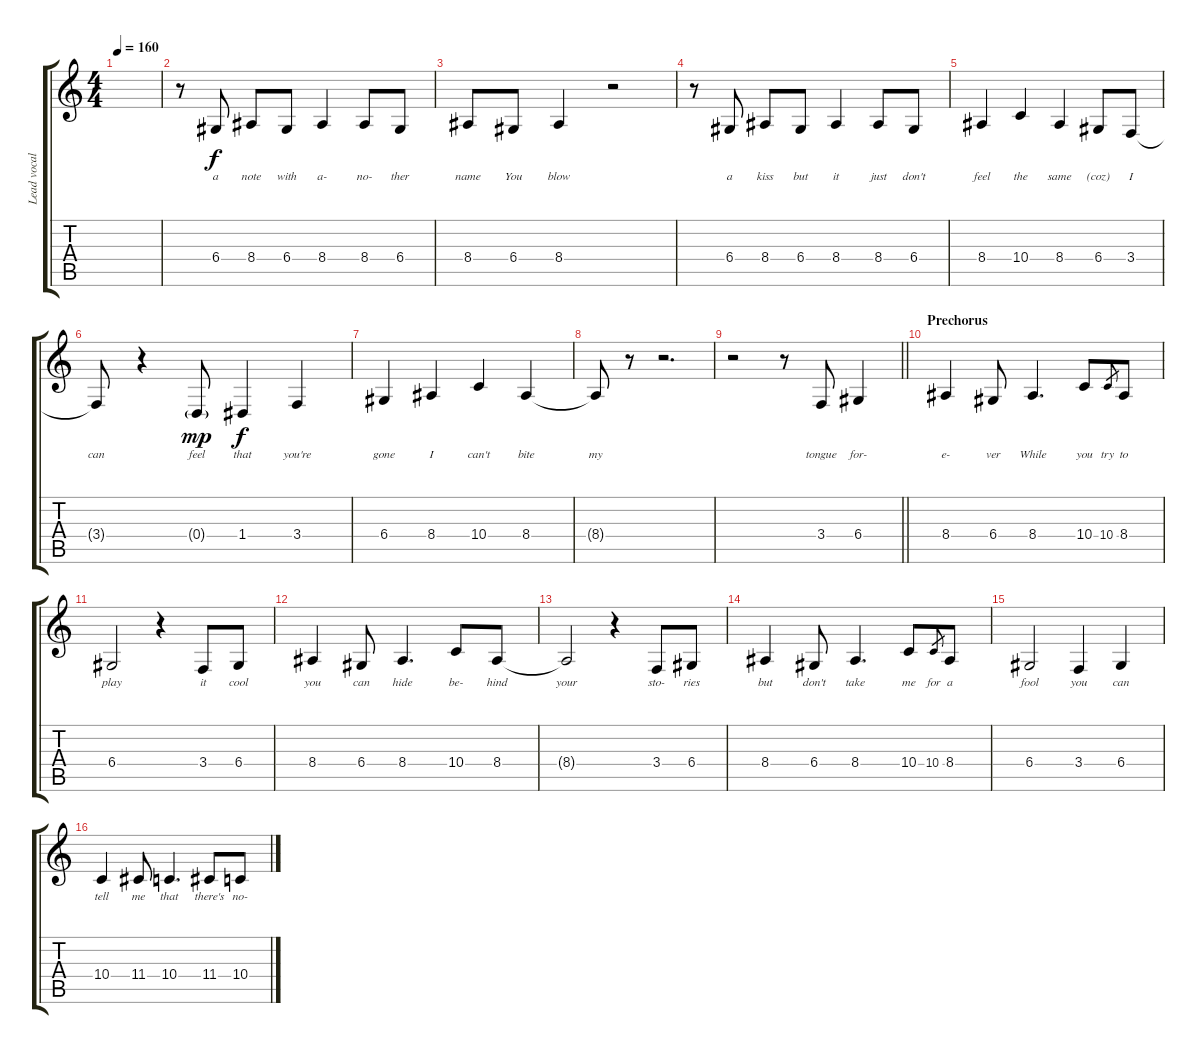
\track ("Lead vocal" "Lead vocal") {instrument cello}
\staff {score tabs}
\tuning (E4 B3 G3 D3 A2 E2) {hide}
\ts (4 4)
\tempo 160
\clef g2
\ks c
|
r.8 6.4.8{lyrics (0 "a") lyrics (1 "") lyrics (2 "") lyrics (3 "") lyrics (4 "")} 8.4.8{lyrics (0 "note") lyrics (1 "") lyrics (2 "") lyrics (3 "") lyrics (4 "")} 6.4.8{lyrics (0 "with") lyrics (1 "") lyrics (2 "") lyrics (3 "") lyrics (4 "")} 8.4.4{lyrics (0 "a-") lyrics (1 "") lyrics (2 "") lyrics (3 "") lyrics (4 "")} 8.4.8{lyrics (0 "no-") lyrics (1 "") lyrics (2 "") lyrics (3 "") lyrics (4 "")} 6.4.8{lyrics (0 "ther") lyrics (1 "") lyrics (2 "") lyrics (3 "") lyrics (4 "")} |
8.4.8{lyrics (0 "name") lyrics (1 "") lyrics (2 "") lyrics (3 "") lyrics (4 "")} 6.4.8{lyrics (0 "You") lyrics (1 "") lyrics (2 "") lyrics (3 "") lyrics (4 "")} 8.4.4{lyrics (0 "blow") lyrics (1 "") lyrics (2 "") lyrics (3 "") lyrics (4 "")} r.2 |
r.8 6.4.8{lyrics (0 "a") lyrics (1 "") lyrics (2 "") lyrics (3 "") lyrics (4 "")} 8.4.8{lyrics (0 "kiss") lyrics (1 "") lyrics (2 "") lyrics (3 "") lyrics (4 "")} 6.4.8{lyrics (0 "but") lyrics (1 "") lyrics (2 "") lyrics (3 "") lyrics (4 "")} 8.4.4{lyrics (0 "it") lyrics (1 "") lyrics (2 "") lyrics (3 "") lyrics (4 "")} 8.4.8{lyrics (0 "just") lyrics (1 "") lyrics (2 "") lyrics (3 "") lyrics (4 "")} 6.4.8{lyrics (0 "don't") lyrics (1 "") lyrics (2 "") lyrics (3 "") lyrics (4 "")} |
8.4.4{lyrics (0 "feel") lyrics (1 "") lyrics (2 "") lyrics (3 "") lyrics (4 "")} 10.4.4{lyrics (0 "the") lyrics (1 "") lyrics (2 "") lyrics (3 "") lyrics (4 "")} 8.4.4{lyrics (0 "same") lyrics (1 "") lyrics (2 "") lyrics (3 "") lyrics (4 "")} 6.4.8{lyrics (0 "(coz)") lyrics (1 "") lyrics (2 "") lyrics (3 "") lyrics (4 "")} 3.4.8{lyrics (0 "I") lyrics (1 "") lyrics (2 "") lyrics (3 "") lyrics (4 "")} |
3.4{t}.8{lyrics (0 "can") lyrics (1 "") lyrics (2 "") lyrics (3 "") lyrics (4 "")} r.4 0.4{g}.8{lyrics (0 "feel") lyrics (1 "") lyrics (2 "") lyrics (3 "") lyrics (4 "") dy mp} 1.4.4{lyrics (0 "that") lyrics (1 "") lyrics (2 "") lyrics (3 "") lyrics (4 "") dy f} 3.4.4{lyrics (0 "you're") lyrics (1 "") lyrics (2 "") lyrics (3 "") lyrics (4 "")} |
6.4.4{lyrics (0 "gone") lyrics (1 "") lyrics (2 "") lyrics (3 "") lyrics (4 "")} 8.4.4{lyrics (0 "I") lyrics (1 "") lyrics (2 "") lyrics (3 "") lyrics (4 "")} 10.4.4{lyrics (0 "can't") lyrics (1 "") lyrics (2 "") lyrics (3 "") lyrics (4 "")} 8.4.4{lyrics (0 "bite") lyrics (1 "") lyrics (2 "") lyrics (3 "") lyrics (4 "")} |
8.4{t}.8{lyrics (0 "my") lyrics (1 "") lyrics (2 "") lyrics (3 "") lyrics (4 "")} r.8 r.2{d} |
\barLineRight lightlight
r.2 r.8 3.4.8{lyrics (0 "tongue") lyrics (1 "") lyrics (2 "") lyrics (3 "") lyrics (4 "")} 6.4.4{lyrics (0 "for-") lyrics (1 "") lyrics (2 "") lyrics (3 "") lyrics (4 "")} |
\section ("" "Prechorus")
8.4.4{lyrics (0 "e-") lyrics (1 "") lyrics (2 "") lyrics (3 "") lyrics (4 "")} 6.4.8{lyrics (0 "ver") lyrics (1 "") lyrics (2 "") lyrics (3 "") lyrics (4 "")} 8.4.4{d lyrics (0 "While") lyrics (1 "") lyrics (2 "") lyrics (3 "") lyrics (4 "")} 10.4.8{lyrics (0 "you") lyrics (1 "") lyrics (2 "") lyrics (3 "") lyrics (4 "")} 10.4.8{lyrics (0 "try") lyrics (1 "") lyrics (2 "") lyrics (3 "") lyrics (4 "") gr} 8.4.8{lyrics (0 "to") lyrics (1 "") lyrics (2 "") lyrics (3 "") lyrics (4 "")} |
6.4.2{lyrics (0 "play") lyrics (1 "") lyrics (2 "") lyrics (3 "") lyrics (4 "")} r.4 3.4.8{lyrics (0 "it") lyrics (1 "") lyrics (2 "") lyrics (3 "") lyrics (4 "")} 6.4.8{lyrics (0 "cool") lyrics (1 "") lyrics (2 "") lyrics (3 "") lyrics (4 "")} |
8.4.4{lyrics (0 "you") lyrics (1 "") lyrics (2 "") lyrics (3 "") lyrics (4 "")} 6.4.8{lyrics (0 "can") lyrics (1 "") lyrics (2 "") lyrics (3 "") lyrics (4 "")} 8.4.4{d lyrics (0 "hide") lyrics (1 "") lyrics (2 "") lyrics (3 "") lyrics (4 "")} 10.4.8{lyrics (0 "be-") lyrics (1 "") lyrics (2 "") lyrics (3 "") lyrics (4 "")} 8.4.8{lyrics (0 "hind") lyrics (1 "") lyrics (2 "") lyrics (3 "") lyrics (4 "")} |
8.4{t}.2{lyrics (0 "your") lyrics (1 "") lyrics (2 "") lyrics (3 "") lyrics (4 "")} r.4 3.4.8{lyrics (0 "sto-") lyrics (1 "") lyrics (2 "") lyrics (3 "") lyrics (4 "")} 6.4.8{lyrics (0 "ries") lyrics (1 "") lyrics (2 "") lyrics (3 "") lyrics (4 "")} |
8.4.4{lyrics (0 "but") lyrics (1 "") lyrics (2 "") lyrics (3 "") lyrics (4 "")} 6.4.8{lyrics (0 "don't") lyrics (1 "") lyrics (2 "") lyrics (3 "") lyrics (4 "")} 8.4.4{d lyrics (0 "take") lyrics (1 "") lyrics (2 "") lyrics (3 "") lyrics (4 "")} 10.4.8{lyrics (0 "me") lyrics (1 "") lyrics (2 "") lyrics (3 "") lyrics (4 "")} 10.4.8{lyrics (0 "for") lyrics (1 "") lyrics (2 "") lyrics (3 "") lyrics (4 "") gr} 8.4.8{lyrics (0 "a") lyrics (1 "") lyrics (2 "") lyrics (3 "") lyrics (4 "")} |
6.4.2{lyrics (0 "fool") lyrics (1 "") lyrics (2 "") lyrics (3 "") lyrics (4 "")} 3.4.4{lyrics (0 "you") lyrics (1 "") lyrics (2 "") lyrics (3 "") lyrics (4 "")} 6.4.4{lyrics (0 "can") lyrics (1 "") lyrics (2 "") lyrics (3 "") lyrics (4 "")} |
10.4.4{lyrics (0 "tell") lyrics (1 "") lyrics (2 "") lyrics (3 "") lyrics (4 "")} 11.4.8{lyrics (0 "me") lyrics (1 "") lyrics (2 "") lyrics (3 "") lyrics (4 "")} 10.4.4{d lyrics (0 "that") lyrics (1 "") lyrics (2 "") lyrics (3 "") lyrics (4 "")} 11.4.8{lyrics (0 "there's") lyrics (1 "") lyrics (2 "") lyrics (3 "") lyrics (4 "")} 10.4.8{lyrics (0 "no-") lyrics (1 "") lyrics (2 "") lyrics (3 "") lyrics (4 "")}
